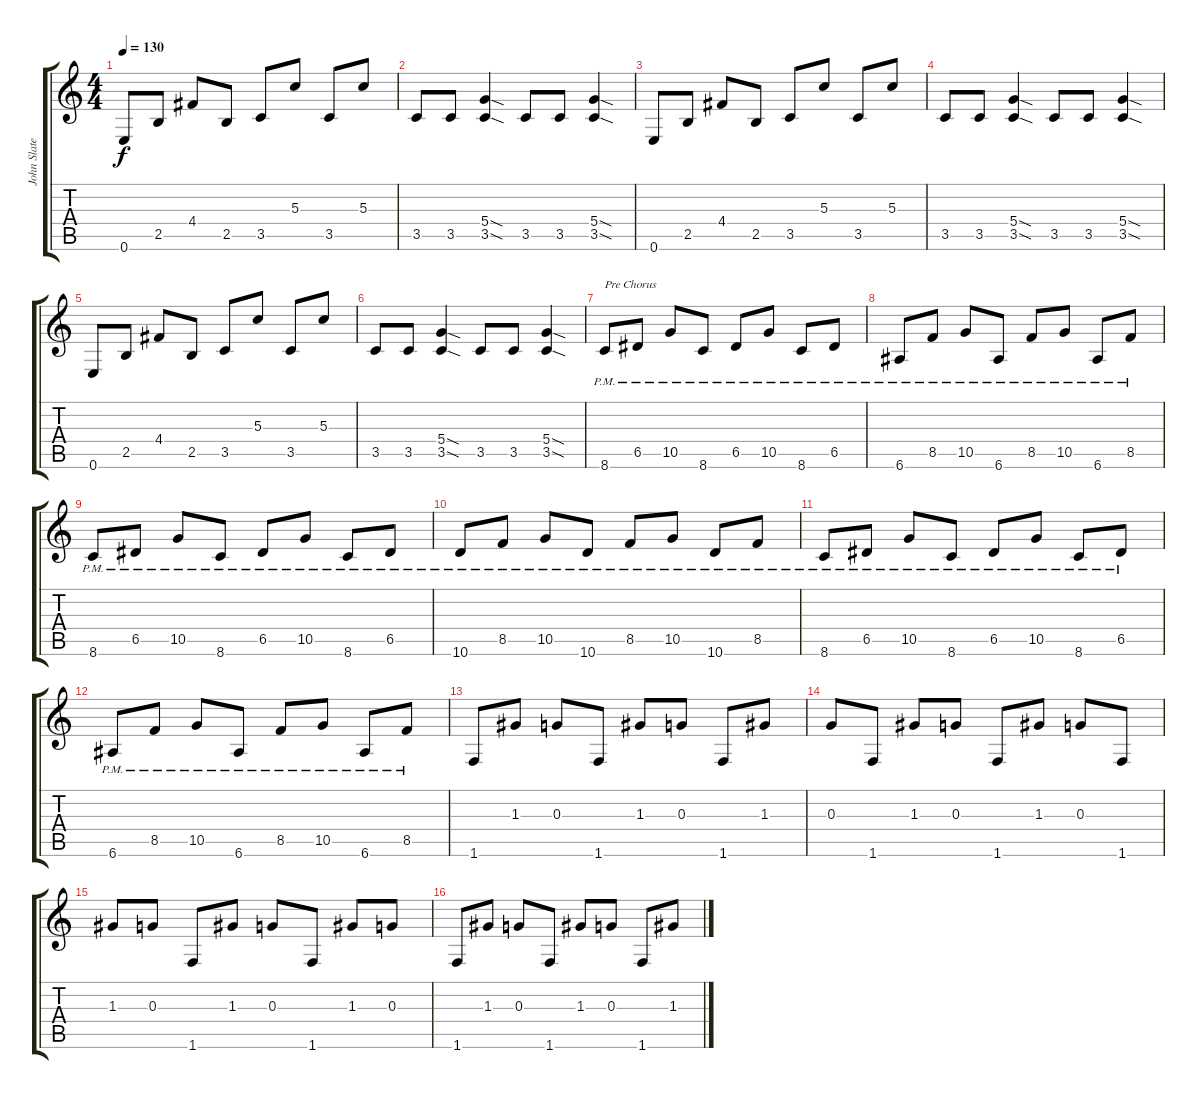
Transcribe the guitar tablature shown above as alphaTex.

\track ("John Slater" "John Slate") {instrument electricguitarclean}
\staff {score tabs}
\tuning (E4 B3 G3 D3 A2 E2) {hide}
\ts (4 4)
\tempo 130
\clef g2
\ks c
0.6.8{dy f instrument distortionguitar} 2.5.8 4.4.8 2.5.8 3.5.8 5.3.8 3.5.8 5.3.8 |
3.5.8{instrument distortionguitar} 3.5.8 (5.4{sod} 3.5{sod}).4 3.5.8 3.5.8 (5.4{sod} 3.5{sod}).4 |
0.6.8{instrument distortionguitar} 2.5.8 4.4.8 2.5.8 3.5.8 5.3.8 3.5.8 5.3.8 |
3.5.8{instrument distortionguitar} 3.5.8 (5.4{sod} 3.5{sod}).4 3.5.8 3.5.8 (5.4{sod} 3.5{sod}).4 |
0.6.8{instrument distortionguitar} 2.5.8 4.4.8 2.5.8 3.5.8 5.3.8 3.5.8 5.3.8 |
3.5.8{instrument distortionguitar} 3.5.8 (5.4{sod} 3.5{sod}).4 3.5.8 3.5.8 (5.4{sod} 3.5{sod}).4 |
8.6{pm}.8{txt "Pre Chorus" instrument distortionguitar} 6.5{pm}.8 10.5{pm}.8 8.6{pm}.8 6.5{pm}.8 10.5{pm}.8 8.6{pm}.8 6.5{pm}.8 |
6.6{pm}.8{instrument distortionguitar} 8.5{pm}.8 10.5{pm}.8 6.6{pm}.8 8.5{pm}.8 10.5{pm}.8 6.6{pm}.8 8.5{pm}.8 |
8.6{pm}.8{instrument distortionguitar} 6.5{pm}.8 10.5{pm}.8 8.6{pm}.8 6.5{pm}.8 10.5{pm}.8 8.6{pm}.8 6.5{pm}.8 |
10.6{pm}.8{instrument distortionguitar} 8.5{pm}.8 10.5{pm}.8 10.6{pm}.8 8.5{pm}.8 10.5{pm}.8 10.6{pm}.8 8.5{pm}.8 |
8.6{pm}.8{instrument distortionguitar} 6.5{pm}.8 10.5{pm}.8 8.6{pm}.8 6.5{pm}.8 10.5{pm}.8 8.6{pm}.8 6.5{pm}.8 |
6.6{pm}.8{instrument distortionguitar} 8.5{pm}.8 10.5{pm}.8 6.6{pm}.8 8.5{pm}.8 10.5{pm}.8 6.6{pm}.8 8.5{pm}.8 |
1.6.8{instrument distortionguitar} 1.3.8 0.3.8 1.6.8 1.3.8 0.3.8 1.6.8 1.3.8 |
0.3.8{instrument distortionguitar} 1.6.8 1.3.8 0.3.8 1.6.8 1.3.8 0.3.8 1.6.8 |
1.3.8{instrument distortionguitar} 0.3.8 1.6.8 1.3.8 0.3.8 1.6.8 1.3.8 0.3.8 |
1.6.8{instrument distortionguitar} 1.3.8 0.3.8 1.6.8 1.3.8 0.3.8 1.6.8 1.3.8
